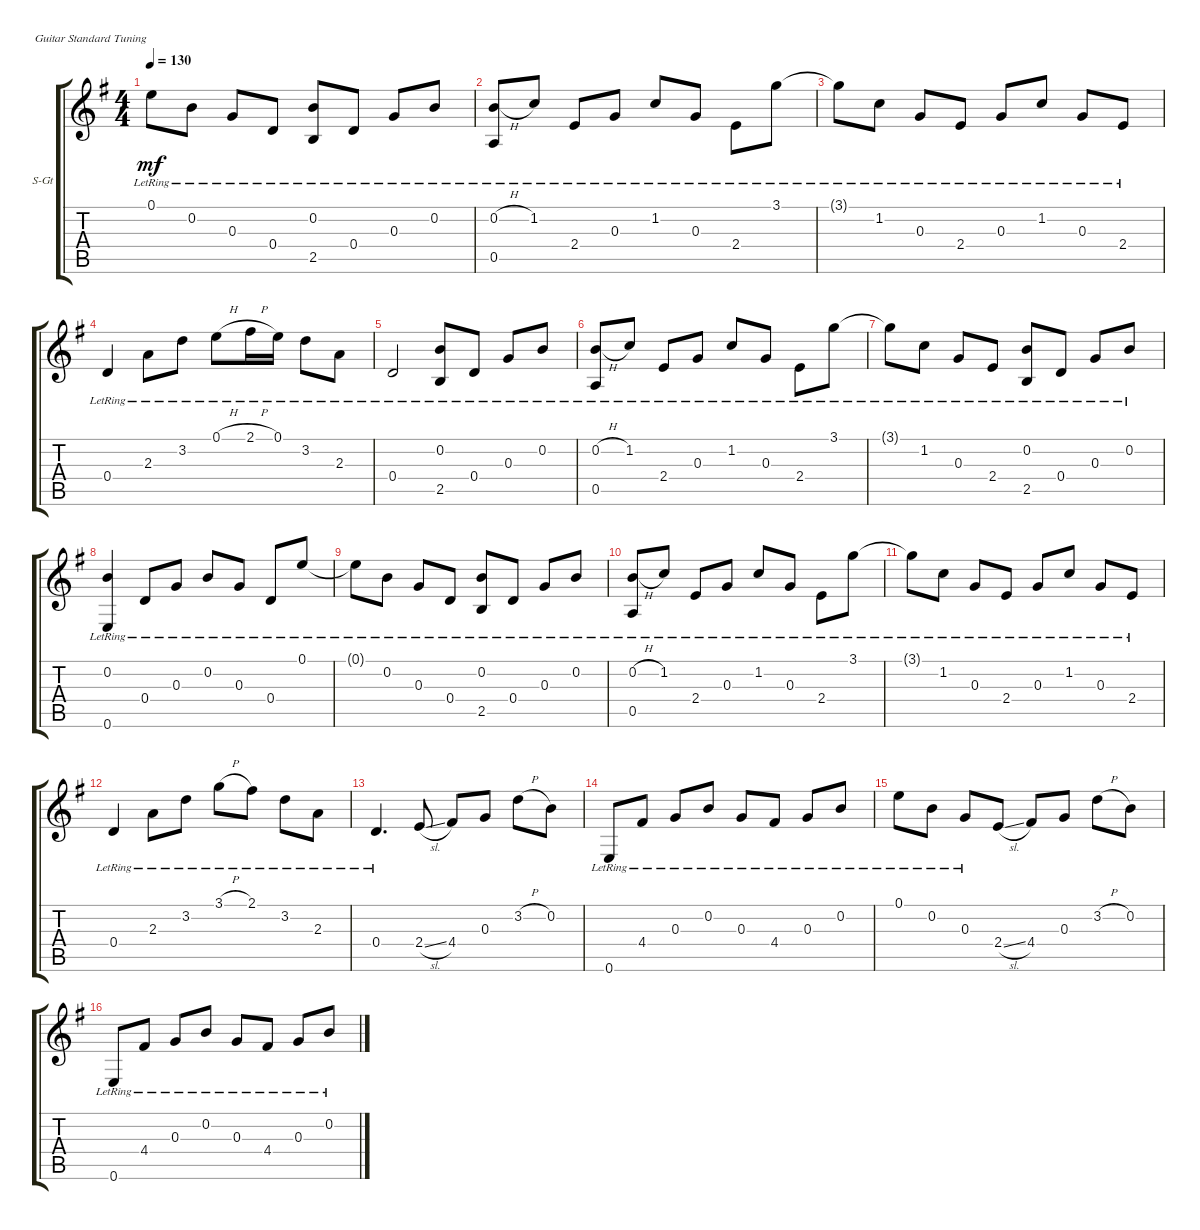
\defaultSystemsLayout 4
\bracketExtendMode groupsimilarinstruments
\firstSystemTrackNameOrientation horizontal
\otherSystemsTrackNameOrientation horizontal
\track ("Steel Guitar" "S-Gt") {instrument acousticguitarsteel}
\staff {score tabs}
\tuning (E4 B3 G3 D3 A2 E2)
\ts (4 4)
\tempo 130
\clef g2
\ks g
0.1{lr t}.8{dy mf} 0.2{lr}.8 0.3{lr}.8 0.4{lr}.8 (2.5{lr} 0.2{lr}).8 0.4{lr}.8 0.3{lr}.8 0.2{lr}.8 |
(0.5{lr} 0.2{h lr}).8 1.2{lr}.8 2.4{lr}.8 0.3{lr}.8 1.2{lr}.8 0.3{lr}.8 2.4{lr}.8 3.1{lr}.8 |
3.1{lr t}.8 1.2{lr}.8 0.3{lr}.8 2.4{lr}.8 0.3{lr}.8 1.2{lr}.8 0.3{lr}.8 2.4{lr}.8 |
0.4{lr}.4 2.3{lr}.8 3.2{lr}.8 0.1{h lr}.8 2.1{h lr}.16 0.1{lr}.16 3.2{lr}.8 2.3{lr}.8 |
0.4{lr}.2 (2.5{lr} 0.2{lr}).8 0.4{lr}.8 0.3{lr}.8 0.2{lr}.8 |
(0.5{lr} 0.2{h lr}).8 1.2{lr}.8 2.4{lr}.8 0.3{lr}.8 1.2{lr}.8 0.3{lr}.8 2.4{lr}.8 3.1{lr}.8 |
3.1{lr t}.8 1.2{lr}.8 0.3{lr}.8 2.4{lr}.8 (2.5{lr} 0.2{lr}).8 0.4{lr}.8 0.3{lr}.8 0.2{lr}.8 |
(0.2{lr} 0.6{lr}).4 0.4{lr}.8 0.3{lr}.8 0.2{lr}.8 0.3{lr}.8 0.4{lr}.8 0.1{lr}.8 |
0.1{lr t}.8 0.2{lr}.8 0.3{lr}.8 0.4{lr}.8 (2.5{lr} 0.2{lr}).8 0.4{lr}.8 0.3{lr}.8 0.2{lr}.8 |
(0.5{lr} 0.2{h lr}).8 1.2{lr}.8 2.4{lr}.8 0.3{lr}.8 1.2{lr}.8 0.3{lr}.8 2.4{lr}.8 3.1{lr}.8 |
3.1{lr t}.8 1.2{lr}.8 0.3{lr}.8 2.4{lr}.8 0.3{lr}.8 1.2{lr}.8 0.3{lr}.8 2.4{lr}.8 |
0.4{lr}.4 2.3{lr}.8 3.2{lr}.8 3.1{h lr}.8 2.1{lr}.8 3.2{lr}.8 2.3{lr}.8 |
0.4{lr}.4{d} 2.4{sl}.8 4.4.8 0.3.8 3.2{h}.8 0.2.8 |
0.6{lr}.8 4.4{lr}.8 0.3{lr}.8 0.2{lr}.8 0.3{lr}.8 4.4{lr}.8 0.3{lr}.8 0.2{lr}.8 |
0.1{lr}.8 0.2{lr}.8 0.3{lr}.8 2.4{sl}.8 4.4.8 0.3.8 3.2{h}.8 0.2.8 |
0.6{lr}.8 4.4{lr}.8 0.3{lr}.8 0.2{lr}.8 0.3{lr}.8 4.4{lr}.8 0.3{lr}.8 0.2{lr}.8
